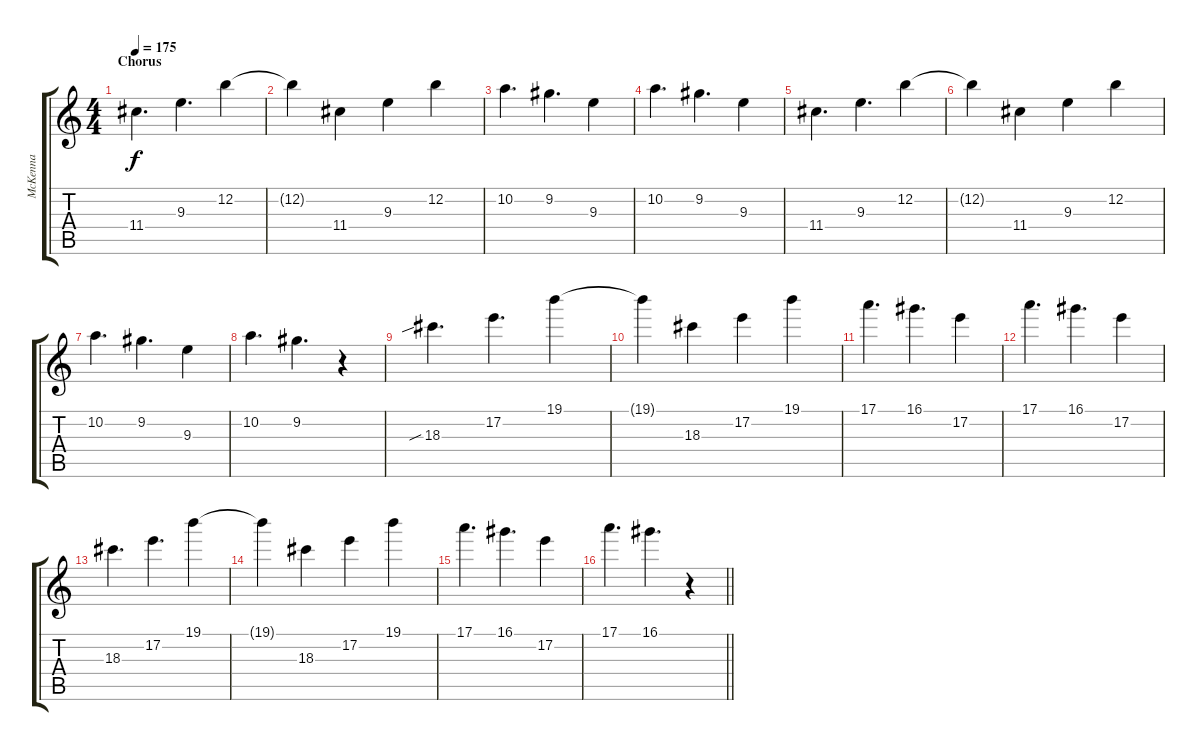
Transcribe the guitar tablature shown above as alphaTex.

\track ("McKenna" "McKenna") {instrument distortionguitar}
\staff {score tabs}
\tuning (E4 B3 G3 D3 A2 D2) {hide}
\ts (4 4)
\section ("" "Chorus")
\tempo 175
\clef g2
\ks c
11.4.4{d dy f} 9.3.4{d} 12.2.4 |
12.2{t}.4 11.4.4 9.3.4 12.2.4 |
10.2.4{d} 9.2.4{d} 9.3.4 |
10.2.4{d} 9.2.4{d} 9.3.4 |
11.4.4{d} 9.3.4{d} 12.2.4 |
12.2{t}.4 11.4.4 9.3.4 12.2.4 |
10.2.4{d} 9.2.4{d} 9.3.4 |
10.2.4{d} 9.2.4{d} r.4 |
18.3{sib}.4{d} 17.2.4{d} 19.1.4 |
19.1{t}.4 18.3.4 17.2.4 19.1.4 |
17.1.4{d} 16.1.4{d} 17.2.4 |
17.1.4{d} 16.1.4{d} 17.2.4 |
18.3.4{d} 17.2.4{d} 19.1.4 |
19.1{t}.4 18.3.4 17.2.4 19.1.4 |
17.1.4{d} 16.1.4{d} 17.2.4 |
\barLineRight lightlight
17.1.4{d} 16.1.4{d} r.4
